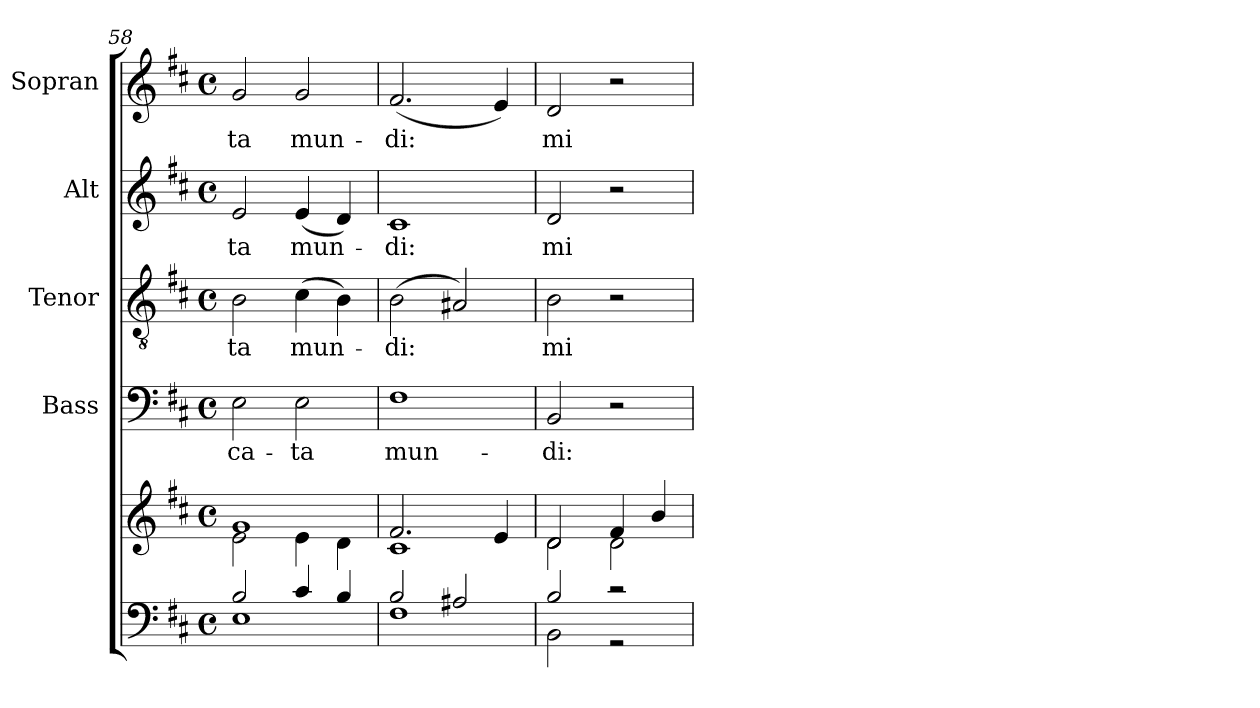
**kern	**kern	**kern	**text	**kern	**text	**kern	**text	**kern	**text
*part5	*part5	*part4	*part4	*part3	*part3	*part2	*part2	*part1	*part1
*staff6	*staff5	*staff4	*staff4	*staff3	*staff3	*staff2	*staff2	*staff1	*staff1
*	*	*I"Bass	*	*I"Tenor	*	*I"Alt	*	*I"Sopran	*
*	*	*I'B.	*	*I'T.	*	*I'A.	*	*I'S.	*
*clefF4	*clefG2	*clefF4	*	*clefGv2	*	*clefG2	*	*clefG2	*
*k[f#c#]	*k[f#c#]	*k[f#c#]	*	*k[f#c#]	*	*k[f#c#]	*	*k[f#c#]	*
*D:	*D:	*D:	*	*D:	*	*D:	*	*D:	*
*M4/4	*M4/4	*M4/4	*	*M4/4	*	*M4/4	*	*M4/4	*
*met(c)	*met(c)	*met(c)	*	*met(c)	*	*met(c)	*	*met(c)	*
=58	=58	=58	=58	=58	=58	=58	=58	=58	=58
*^	*^	*	*	*	*	*	*	*	*
!	!	!	!	!	!LO:LY:b	!	!LO:LY:b	!	!LO:LY:b	!	!LO:LY:b
2B/	1E	1g	2e\	2E\	-ca-	2B\	-ta	2e/	-ta	2g/	-ta
!	!	!	!	!	!LO:LY:b	!	!LO:LY:b	!	!LO:LY:b	!	!LO:LY:b
4c#/	.	.	4e\	2E\	-ta	(>4c#\	mun-	(<4e/	mun-	2g/	mun-
4B/	.	.	4d\	.	.	4B\)	.	4d/)	.	.	.
=59	=59	=59	=59	=59	=59	=59	=59	=59	=59	=59	=59
!	!	!	!	!	!LO:LY:b	!	!LO:LY:b	!	!LO:LY:b	!	!LO:LY:b
2B/	1F#	2.f#/	1c#	1F#	mun-	(>2B\	-di:	1c#	-di:	(<2.f#/	-di:
2A#X/	.	.	.	.	.	2A#X/)	.	.	.	.	.
.	.	4e/	.	.	.	.	.	.	.	4e/)	.
!!LO:PB:g=z
=60	=60	=60	=60	=60	=60	=60	=60	=60	=60	=60	=60
!	!	!	!	!	!LO:LY:b	!	!LO:LY:b	!	!LO:LY:b	!	!LO:LY:b
2B/	2BB\	2d/	2d\	2BB/	-di:	2B\	mi-	2d/	mi-	2d/	mi-
2r	2r	4f#/	2d\	2r	.	2r	.	2r	.	2r	.
.	.	4b/	.	.	.	.	.	.	.	.	.
*v	*v	*	*	*	*	*	*	*	*	*	*
*	*v	*v	*	*	*	*	*	*	*	*
=	=	=	=	=	=	=	=	=	=
*-	*-	*-	*-	*-	*-	*-	*-	*-	*-
